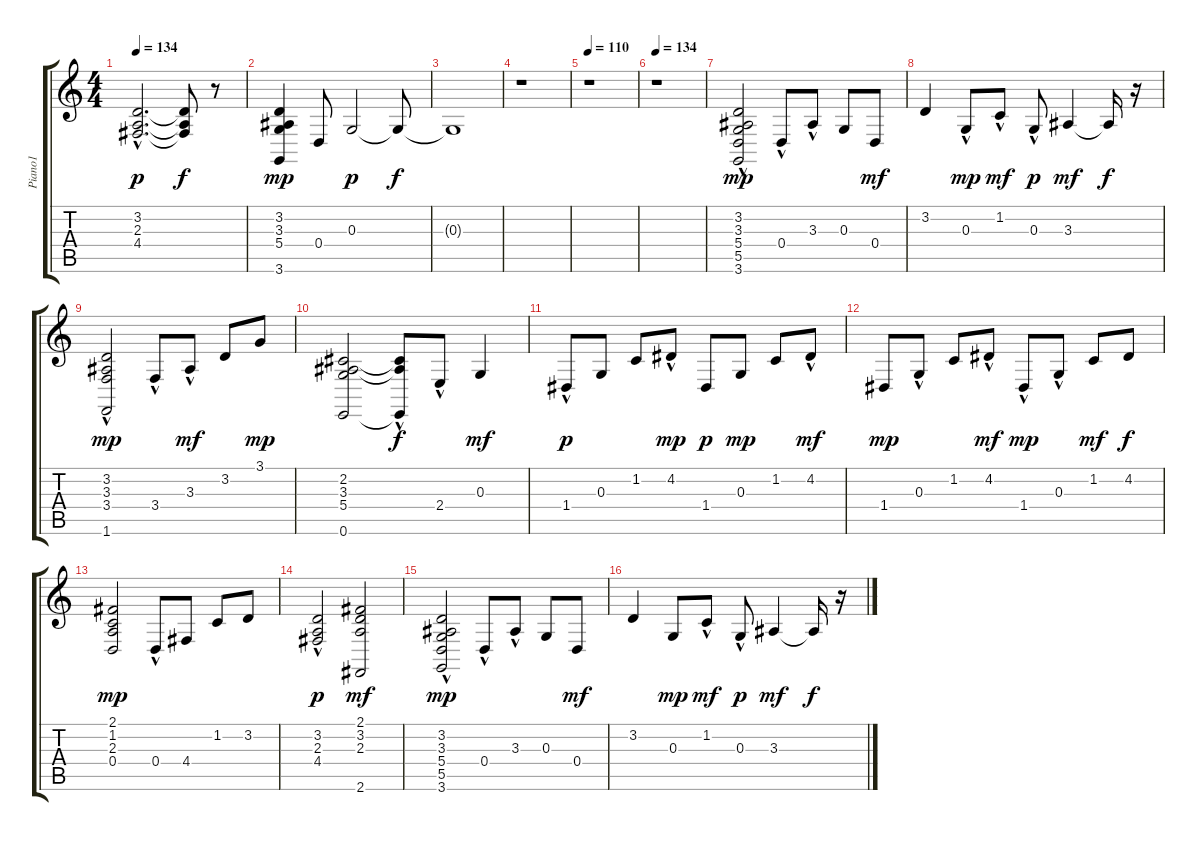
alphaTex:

\track ("Piano1" "Piano1") {instrument brightacousticpiano}
\staff {score tabs}
\tuning (E4 B3 G3 D3 A2 E2) {hide}
\ts (4 4)
\tempo 134
\clef g2
\ks c
(3.2{hac} 2.3{hac} 4.4{hac}).2{d dy p} (3.2{t} 2.3{t} 4.4{t}).8{dy f} r.8 |
(3.2 3.3 5.4 3.6).4{dy mp} 0.4.8 0.3.2{dy p} 0.3{t}.8{dy f} |
0.3{t}.1 |
r.1 |
\tempo 110
r.1 |
\tempo 134
r.1 |
(3.2{hac} 3.3 5.4 5.5 3.6{hac}).2{dy mp} 0.4{hac}.8 3.3{hac}.8 0.3.8 0.4.8{dy mf} |
3.2.4 0.3{hac}.8{dy mp} 1.2{hac}.8{dy mf} 0.3{hac}.8{dy p} 3.3.4{dy mf} 3.3{t}.16{dy f} r.16 |
(3.2 3.3 3.4{hac} 1.6).2{dy mp} 3.4{hac}.8 3.3{hac}.8{dy mf} 3.2.8 3.1.8{dy mp} |
(2.2 3.3 5.4 0.6).2 (2.2{hac t} 3.3{t} 0.6{t}).8{dy f} 2.4{hac}.8 0.3.4{dy mf} |
1.4{hac}.8{dy p} 0.3.8 1.2.8 4.2{hac}.8{dy mp} 1.4.8{dy p} 0.3.8{dy mp} 1.2.8 4.2{hac}.8{dy mf} |
1.4.8{dy mp} 0.3{hac}.8 1.2.8 4.2{hac}.8{dy mf} 1.4{hac}.8{dy mp} 0.3{hac}.8 1.2.8{dy mf} 4.2.8{dy f} |
(2.1 1.2 2.3 0.4).2{dy mp} 0.4{hac}.8 4.4.8 1.2.8 3.2.8 |
(3.2 2.3{hac} 4.4).2{dy p} (2.1 3.2 2.3 2.6).2{dy mf} |
(3.2{hac} 3.3 5.4 5.5 3.6{hac}).2{dy mp} 0.4{hac}.8 3.3{hac}.8 0.3.8 0.4.8{dy mf} |
3.2.4 0.3.8{dy mp} 1.2{hac}.8{dy mf} 0.3{hac}.8{dy p} 3.3.4{dy mf} 3.3{t}.16{dy f} r.16
